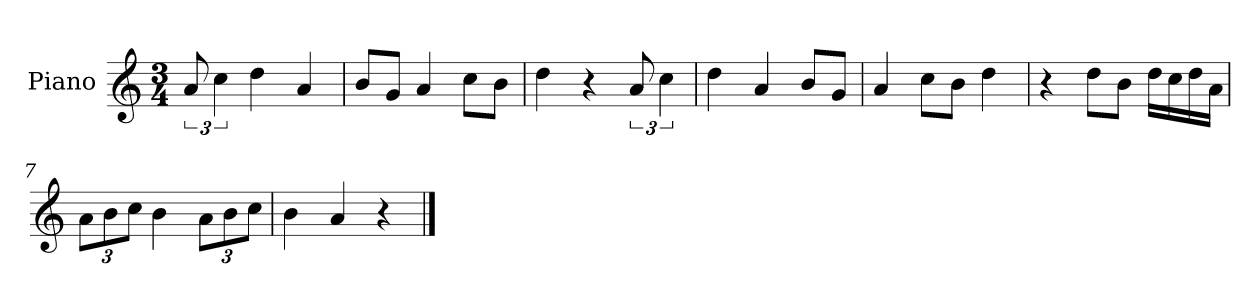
**kern
*part1
*staff1
*I"Piano
*I'P-no
*clefG2
*k[]
*M3/4
*MM91
=1
12a/
6cc\
4dd\
4a/
=2
8b/L
8g/J
4a/
8cc\L
8b\J
=3
4dd\
4r
12a/
6cc\
=4
4dd\
4a/
8b/L
8g/J
=5
4a/
8cc\L
8b\J
4dd\
=6
4r
8dd\L
8b\J
16dd\LL
16cc\
16dd\
16a\JJ
=7
*Xbrackettup
12a\L
12b\
12cc\J
4b\
12a\L
12b\
12cc\J
!!LO:LB:g=z
=8
4b\
4a/
4r
==
*-
